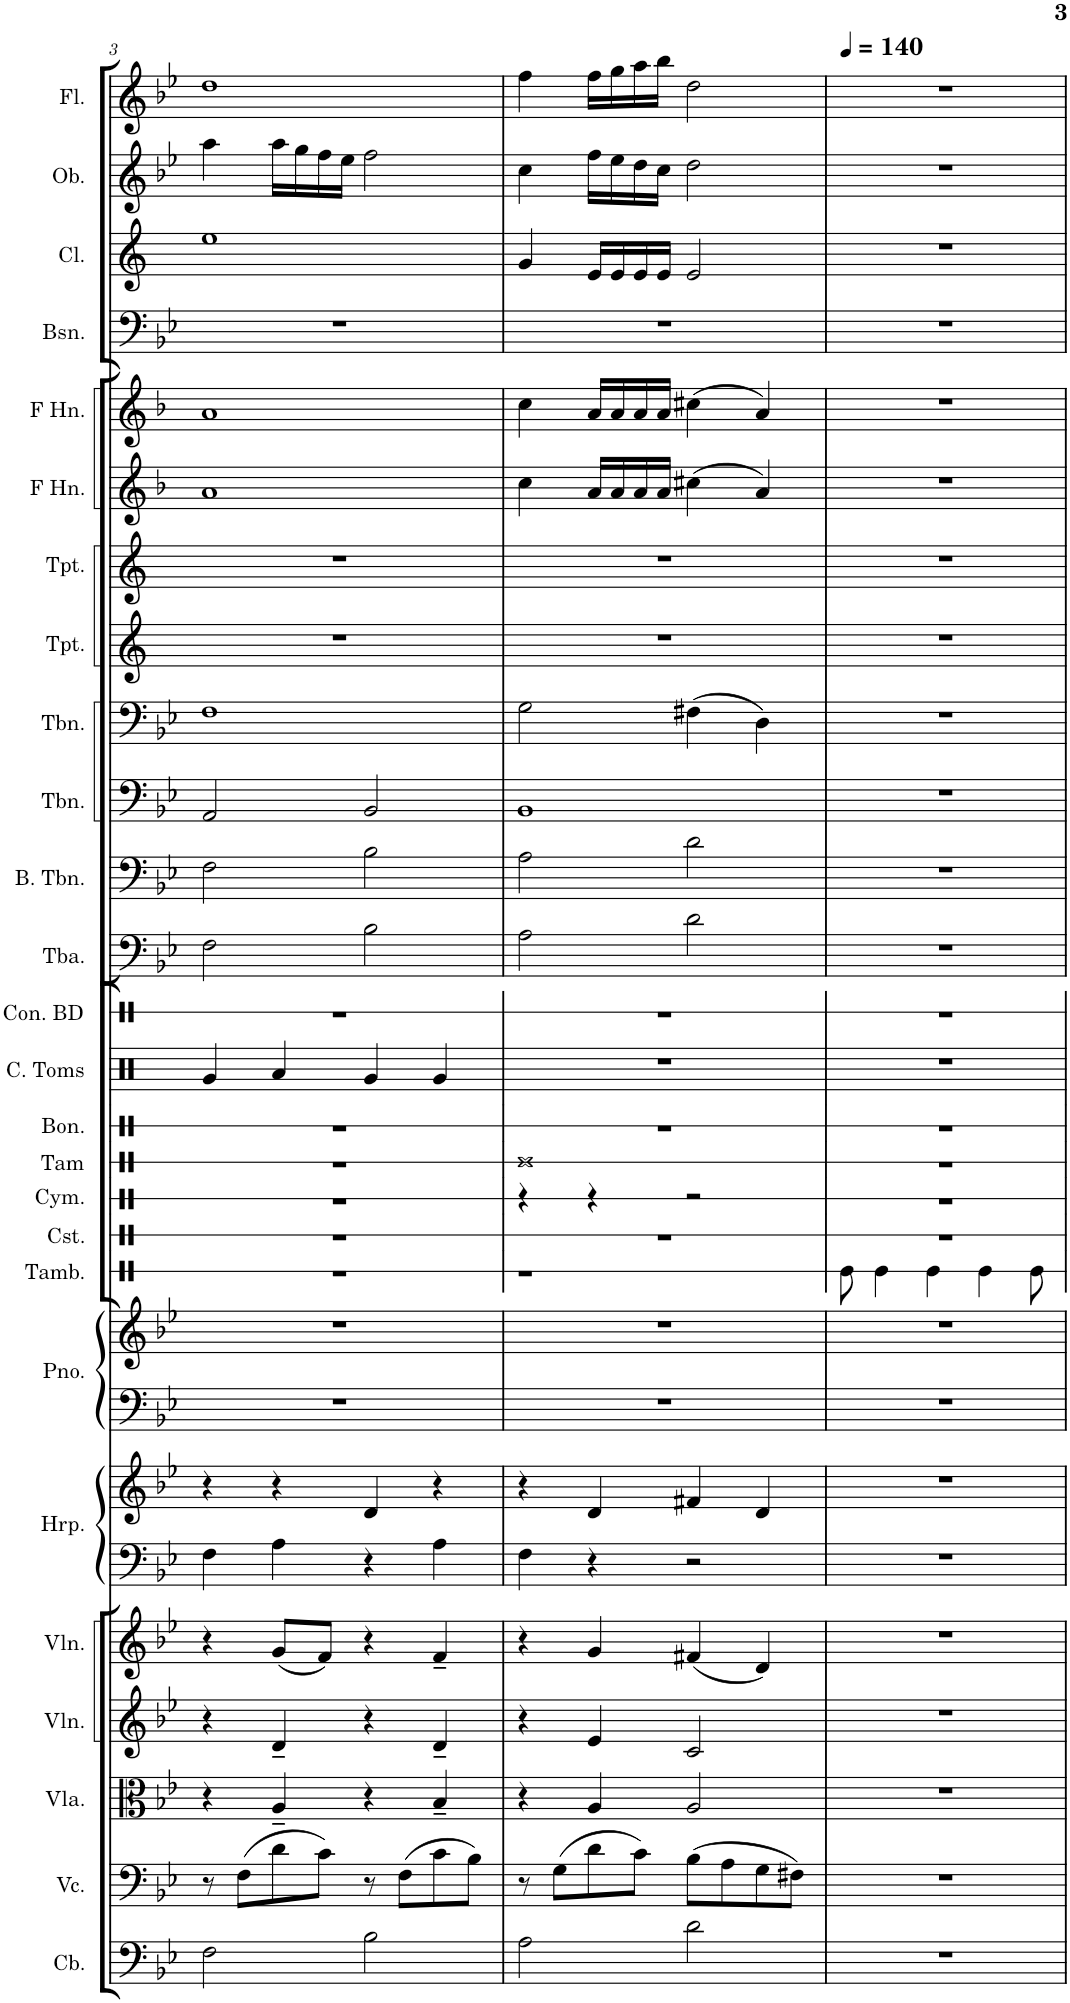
**kern	**kern	**kern	**kern	**kern	**kern	**kern	**kern	**kern	**kern	**kern	**kern	**kern	**kern	**kern	**kern	**kern	**kern	**kern	**kern	**kern	**kern	**kern	**kern
*part22	*part21	*part20	*part19	*part18	*part17	*part17	*part16	*part16	*part15	*part14	*part13	*part12	*part11	*part10	*part9	*part8	*part7	*part6	*part5	*part4	*part3	*part2	*part1
*staff24	*staff23	*staff22	*staff21	*staff20	*staff19	*staff18	*staff17	*staff16	*staff15	*staff14	*staff13	*staff12	*staff11	*staff10	*staff9	*staff8	*staff7	*staff6	*staff5	*staff4	*staff3	*staff2	*staff1
*I"Contrabass	*I"Violoncello	*I"Viola	*I"Violin 2	*I"Violin 1	*I"Harp	*	*I"Piano	*	*I"Bongos	*I"Concert Toms	*I"Concert Bass Drum	*I"Tuba	*I"Bass Trombone	*I"Trombone	*I"Trombone	*I"Trumpet	*I"Trumpet	*I"Horn in F	*I"Horn in F	*I"Bassoon	*I"Clarinet	*I"Oboe	*I"Flute
*I'Cb.	*I'Vc.	*I'Vla.	*I'Vln.	*I'Vln.	*I'Hrp.	*	*I'Pno.	*	*I'Bon.	*I'C. Toms	*I'Con. BD	*I'Tba.	*I'B. Tbn.	*I'Tbn.	*I'Tbn.	*I'Tpt.	*I'Tpt.	*	*	*I'Bsn.	*I'Cl.	*I'Ob.	*I'Fl.
!!LO:PB:g=z
*clefF4	*clefF4	*clefC3	*clefG2	*clefG2	*clefF4	*clefG2	*clefF4	*clefG2	*clefX	*clefX	*clefX	*clefF4	*clefF4	*clefF4	*clefF4	*clefG2	*clefG2	*clefG2	*clefG2	*clefF4	*clefG2	*clefG2	*clefG2
*Trd7c12	*	*	*	*	*	*	*	*	*	*	*	*	*	*	*	*Trd1c2	*Trd1c2	*Trd4c7	*Trd4c7	*	*Trd1c2	*	*
*k[b-e-]	*k[b-e-]	*k[b-e-]	*k[b-e-]	*k[b-e-]	*k[b-e-]	*k[b-e-]	*k[b-e-]	*k[b-e-]	*k[]	*k[]	*k[]	*k[b-e-]	*k[b-e-]	*k[b-e-]	*k[b-e-]	*k[]	*k[]	*k[b-]	*k[b-]	*k[b-e-]	*k[]	*k[b-e-]	*k[b-e-]
*M4/4	*M4/4	*M4/4	*M4/4	*M4/4	*M4/4	*M4/4	*M4/4	*M4/4	*M4/4	*M4/4	*M4/4	*M4/4	*M4/4	*M4/4	*M4/4	*M4/4	*M4/4	*M4/4	*M4/4	*M4/4	*M4/4	*M4/4	*M4/4
=3	=3	=3	=3	=3	=3	=3	=3	=3	=3	=3	=3	=3	=3	=3	=3	=3	=3	=3	=3	=3	=3	=3	=3
2F\	8r	4r	4r	4r	4F\	4r	1r	1r	1r	4Rg/	1r	2F\	2F\	2AA/	1F	1r	1r	1a	1a	1r	1ee	4aa\	1dd
.	(8F\L	.	.	.	.	.	.	.	.	.	.	.	.	.	.	.	.	.	.	.	.	.	.
.	8d\	4A~/	4d~/	(8g/L	4A\	4r	.	.	.	4Ra/	.	.	.	.	.	.	.	.	.	.	.	16aa\LL	.
.	.	.	.	.	.	.	.	.	.	.	.	.	.	.	.	.	.	.	.	.	.	16gg\	.
.	8c\J)	.	.	8f/J)	.	.	.	.	.	.	.	.	.	.	.	.	.	.	.	.	.	16ff\	.
.	.	.	.	.	.	.	.	.	.	.	.	.	.	.	.	.	.	.	.	.	.	16ee-\JJ	.
2B-\	8r	4r	4r	4r	4r	4d/	.	.	.	4Rg/	.	2B-\	2B-\	2BB-/	.	.	.	.	.	.	.	2ff\	.
.	(8F\L	.	.	.	.	.	.	.	.	.	.	.	.	.	.	.	.	.	.	.	.	.	.
.	8c\	4B-~/	4d~/	4f~/	4A\	4r	.	.	.	4Rg/	.	.	.	.	.	.	.	.	.	.	.	.	.
.	8B-\J)	.	.	.	.	.	.	.	.	.	.	.	.	.	.	.	.	.	.	.	.	.	.
=4	=4	=4	=4	=4	=4	=4	=4	=4	=4	=4	=4	=4	=4	=4	=4	=4	=4	=4	=4	=4	=4	=4	=4
2A\	8r	4r	4r	4r	4F\	4r	1r	1r	1r	1r	1r	2A\	2A\	1BB-	2G\	1r	1r	4cc\	4cc\	1r	4g/	4cc\	4ff\
.	(8G\L	.	.	.	.	.	.	.	.	.	.	.	.	.	.	.	.	.	.	.	.	.	.
.	8d\	4A/	4e-/	4g/	4r	4d/	.	.	.	.	.	.	.	.	.	.	.	16a/LL	16a/LL	.	16e/LL	16ff\LL	16ff\LL
.	.	.	.	.	.	.	.	.	.	.	.	.	.	.	.	.	.	16a/	16a/	.	16e/	16ee-\	16gg\
.	8c\J)	.	.	.	.	.	.	.	.	.	.	.	.	.	.	.	.	16a/	16a/	.	16e/	16dd\	16aa\
.	.	.	.	.	.	.	.	.	.	.	.	.	.	.	.	.	.	16a/JJ	16a/JJ	.	16e/JJ	16cc\JJ	16bb-\JJ
2d\	(8B-\L	2A/	2c/	(4f#X/	2r	4f#X/	.	.	.	.	.	2d\	2d\	.	(4F#X\	.	.	(4cc#X\	(4cc#X\	.	2e/	2dd\	2dd\
.	8A\	.	.	.	.	.	.	.	.	.	.	.	.	.	.	.	.	.	.	.	.	.	.
.	8G\	.	.	4d/)	.	4d/	.	.	.	.	.	.	.	.	4D\)	.	.	4a/)	4a/)	.	.	.	.
.	8F#X\J)	.	.	.	.	.	.	.	.	.	.	.	.	.	.	.	.	.	.	.	.	.	.
=5	=5	=5	=5	=5	=5	=5	=5	=5	=5	=5	=5	=5	=5	=5	=5	=5	=5	=5	=5	=5	=5	=5	=5
*	*	*	*	*	*	*	*	*	*	*	*	*	*	*	*	*	*	*	*	*	*	*	*MM140
1r	1r	1r	1r	1r	1r	1r	1r	1r	1r	1r	1r	1r	1r	1r	1r	1r	1r	1r	1r	1r	1r	1r	1r
=	=	=	=	=	=	=	=	=	=	=	=	=	=	=	=	=	=	=	=	=	=	=	=
*-	*-	*-	*-	*-	*-	*-	*-	*-	*-	*-	*-	*-	*-	*-	*-	*-	*-	*-	*-	*-	*-	*-	*-
